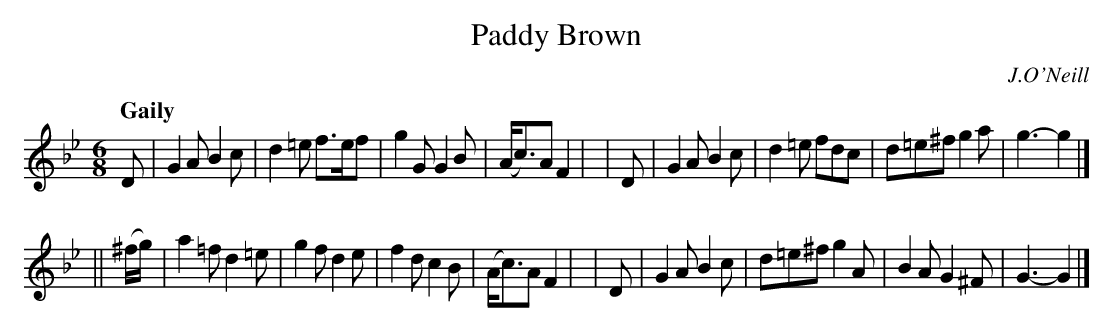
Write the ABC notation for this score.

X:1
T: Paddy Brown
O: J.O'Neill
Q: "Gaily"
M: 6/8
L: 1/8
K: Gm
  D | G2A B2c | d2=e f>ef | g2G G2B | (A<c)A F2 |\
| D | G2A B2c | d2=e fdc | d=e^f g2a | g3- g2 |]
|| (^f/g/) | a2=f d2=e | g2f d2e | f2d c2B | (A<c)A F2 |\
| D | G2A B2c | d=e^f g2A | B2A G2^F | G3- G2 |]
